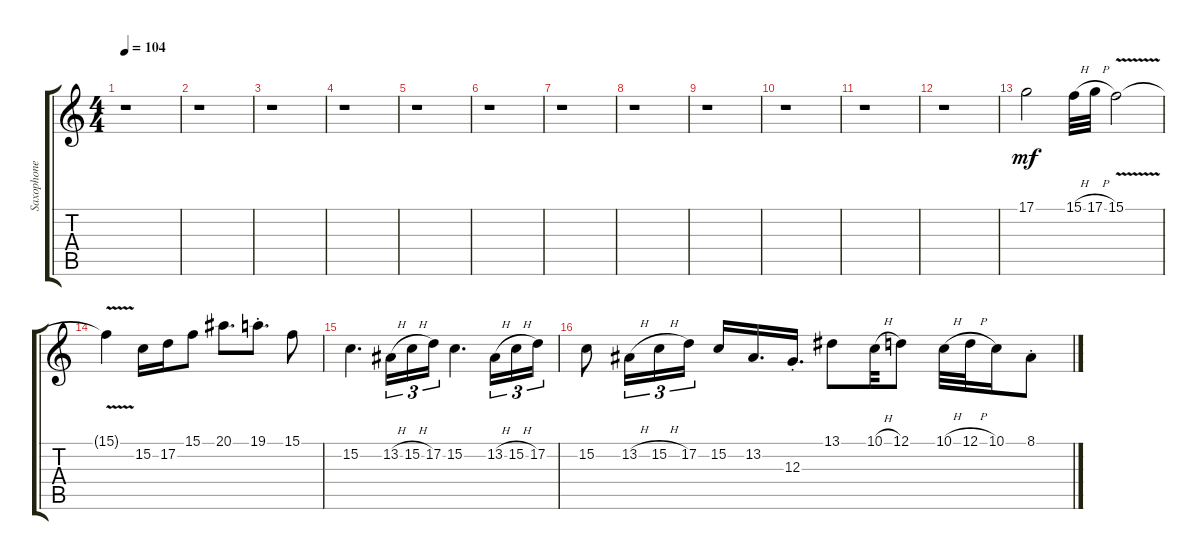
\track ("Saxophone" "Saxophone") {instrument altosax}
\staff {score tabs}
\tuning (D4 A3 G3 D3 A2 D2) {hide}
\ts (4 4)
\tempo 104
\clef g2
\ks c
r.1{dy mf} |
r.1 |
r.1 |
r.1 |
r.1 |
r.1 |
r.1 |
r.1 |
r.1 |
r.1 |
r.1 |
r.1 |
17.1.2 15.1{h}.32 17.1{h}.32 15.1{v}.2 |
15.1{v t}.4 15.2.16 17.2.16 15.1.8 20.1.8{d} 19.1{st}.8{d} 15.1.8 |
15.2.4{d} 13.2{h}.16{tu (3 2)} 15.2{h}.16{tu (3 2)} 17.2.16{tu (3 2)} 15.2.4{d} 13.2{h}.16{tu (3 2)} 15.2{h}.16{tu (3 2)} 17.2.16{tu (3 2)} |
15.2.8 13.2{h}.16{tu (3 2)} 15.2{h}.16{tu (3 2)} 17.2.16{tu (3 2)} 15.2.16 13.2.16{d} 12.3{st}.16{d} 13.1.8 10.1{h}.32 12.1.8 10.1{h}.32 12.1{h}.32 10.1.16 8.1{st}.8
